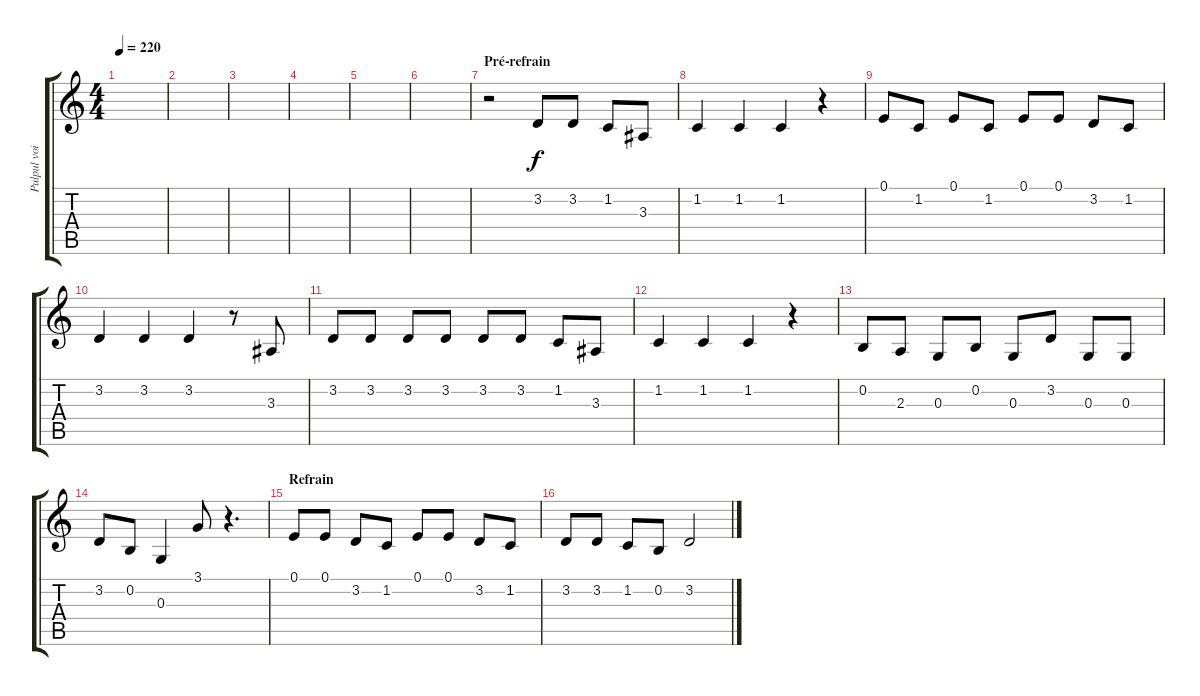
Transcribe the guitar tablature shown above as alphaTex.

\track ("Pulpul voix" "Pulpul voi") {instrument clarinet}
\staff {score tabs}
\tuning (E4 B3 G3 D3 A2 E2) {hide}
\ts (4 4)
\tempo 220
\clef g2
\ks c
|
|
|
|
|
|
\section ("" "Pré-refrain")
r.2 3.2.8 3.2.8 1.2.8 3.3.8 |
1.2.4 1.2.4 1.2.4 r.4 |
0.1.8 1.2.8 0.1.8 1.2.8 0.1.8 0.1.8 3.2.8 1.2.8 |
3.2.4 3.2.4 3.2.4 r.8 3.3.8 |
3.2.8 3.2.8 3.2.8 3.2.8 3.2.8 3.2.8 1.2.8 3.3.8 |
1.2.4 1.2.4 1.2.4 r.4 |
0.2.8 2.3.8 0.3.8 0.2.8 0.3.8 3.2.8 0.3.8 0.3.8 |
3.2.8 0.2.8 0.3.4 3.1.8 r.4{d} |
\section ("" "Refrain")
0.1.8 0.1.8 3.2.8 1.2.8 0.1.8 0.1.8 3.2.8 1.2.8 |
3.2.8 3.2.8 1.2.8 0.2.8 3.2.2
